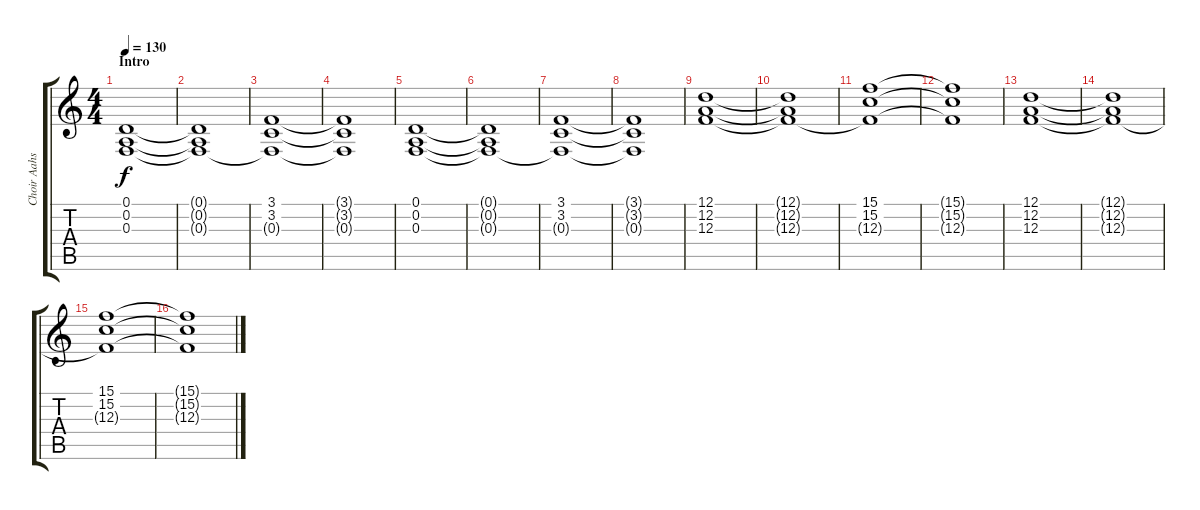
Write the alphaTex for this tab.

\track ("Choir Aahs" "Choir Aahs") {instrument choiraahs}
\staff {score tabs}
\tuning (D4 A3 F3 C3 G2 D2) {hide}
\ts (4 4)
\section ("" "Intro")
\tempo 130
\clef g2
\ks c
(0.1 0.2 0.3).1{dy f instrument choiraahs} |
(0.1{t} 0.2{t} 0.3{t}).1 |
(3.1 3.2 0.3{t}).1 |
(3.1{t} 3.2{t} 0.3{t}).1 |
(0.1 0.2 0.3).1 |
(0.1{t} 0.2{t} 0.3{t}).1 |
(3.1 3.2 0.3{t}).1 |
(3.1{t} 3.2{t} 0.3{t}).1 |
(12.1 12.2 12.3).1 |
(12.1{t} 12.2{t} 12.3{t}).1 |
(15.1 15.2 12.3{t}).1 |
(15.1{t} 15.2{t} 12.3{t}).1 |
(12.1 12.2 12.3).1 |
(12.1{t} 12.2{t} 12.3{t}).1 |
(15.1 15.2 12.3{t}).1 |
(15.1{t} 15.2{t} 12.3{t}).1
